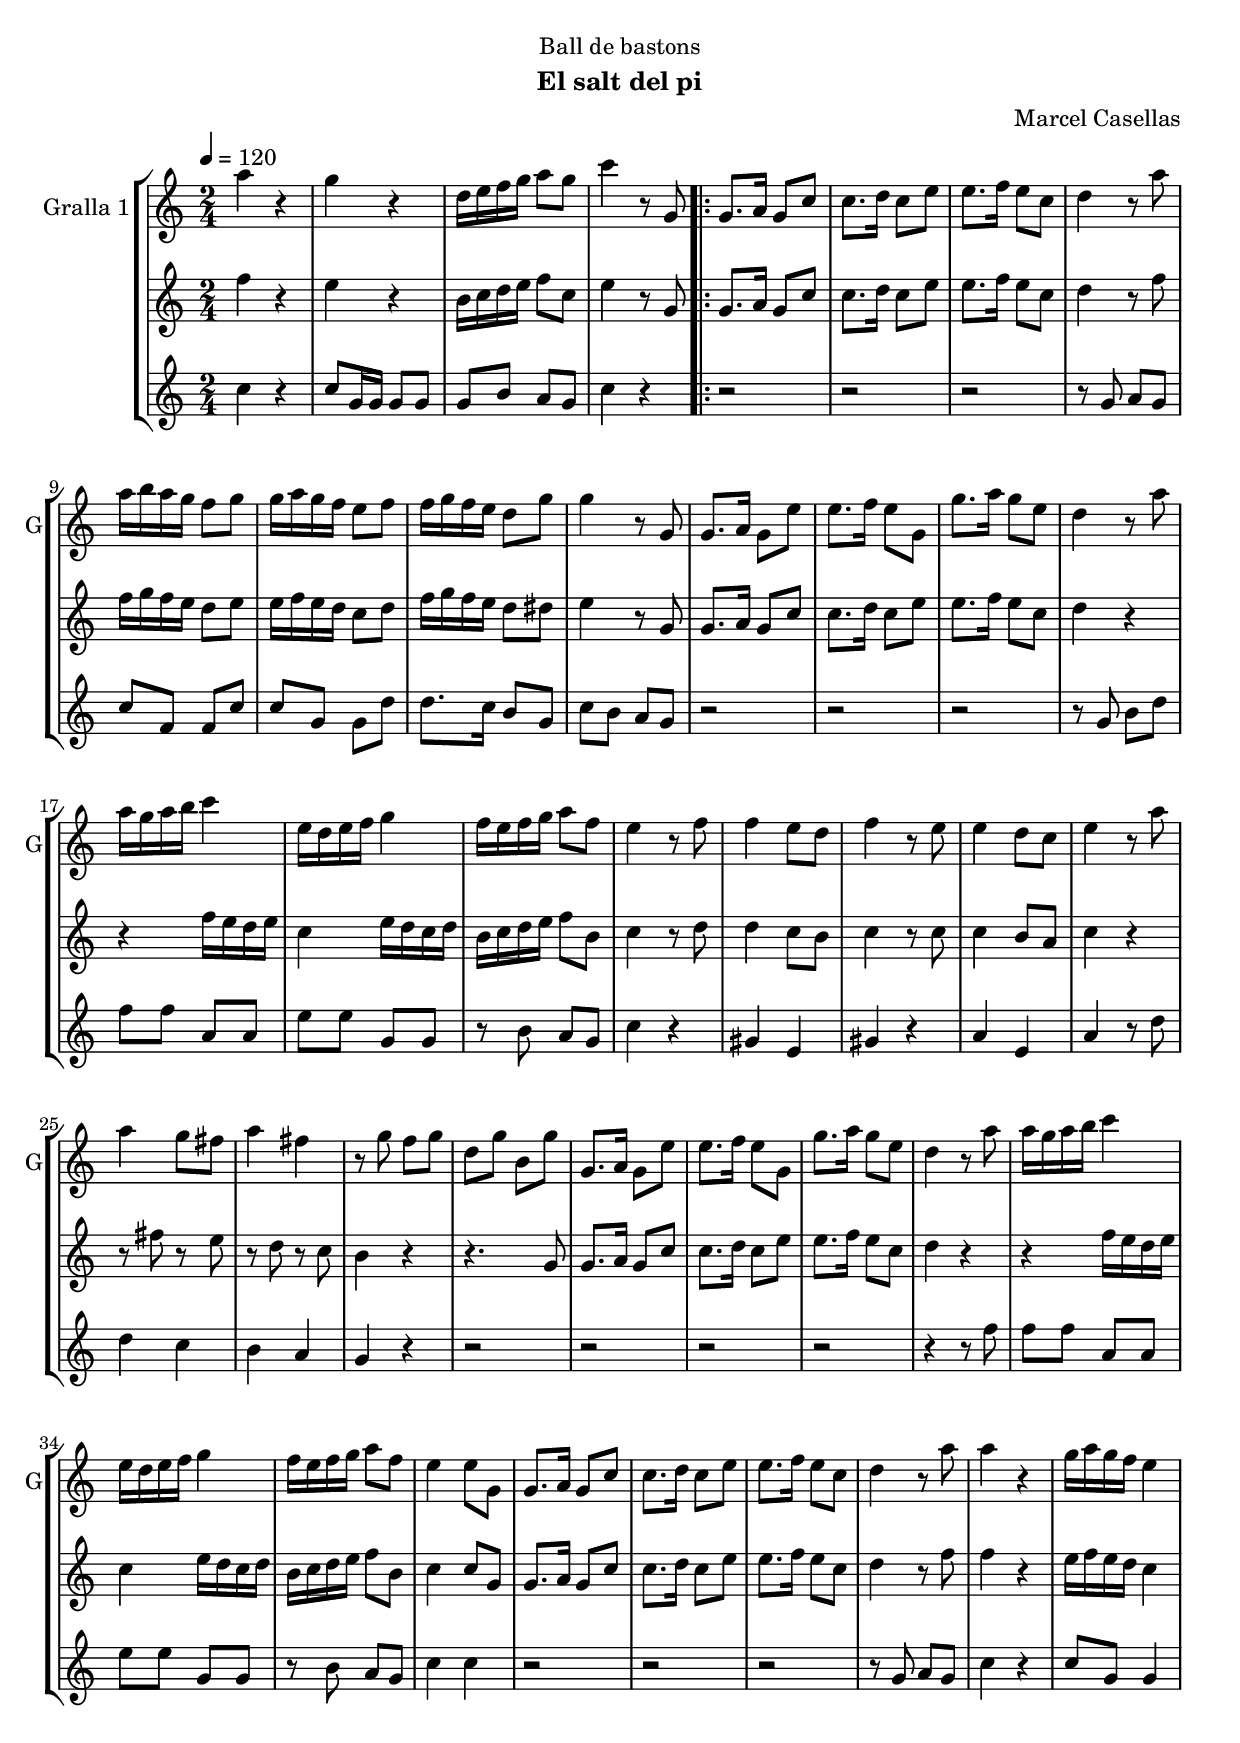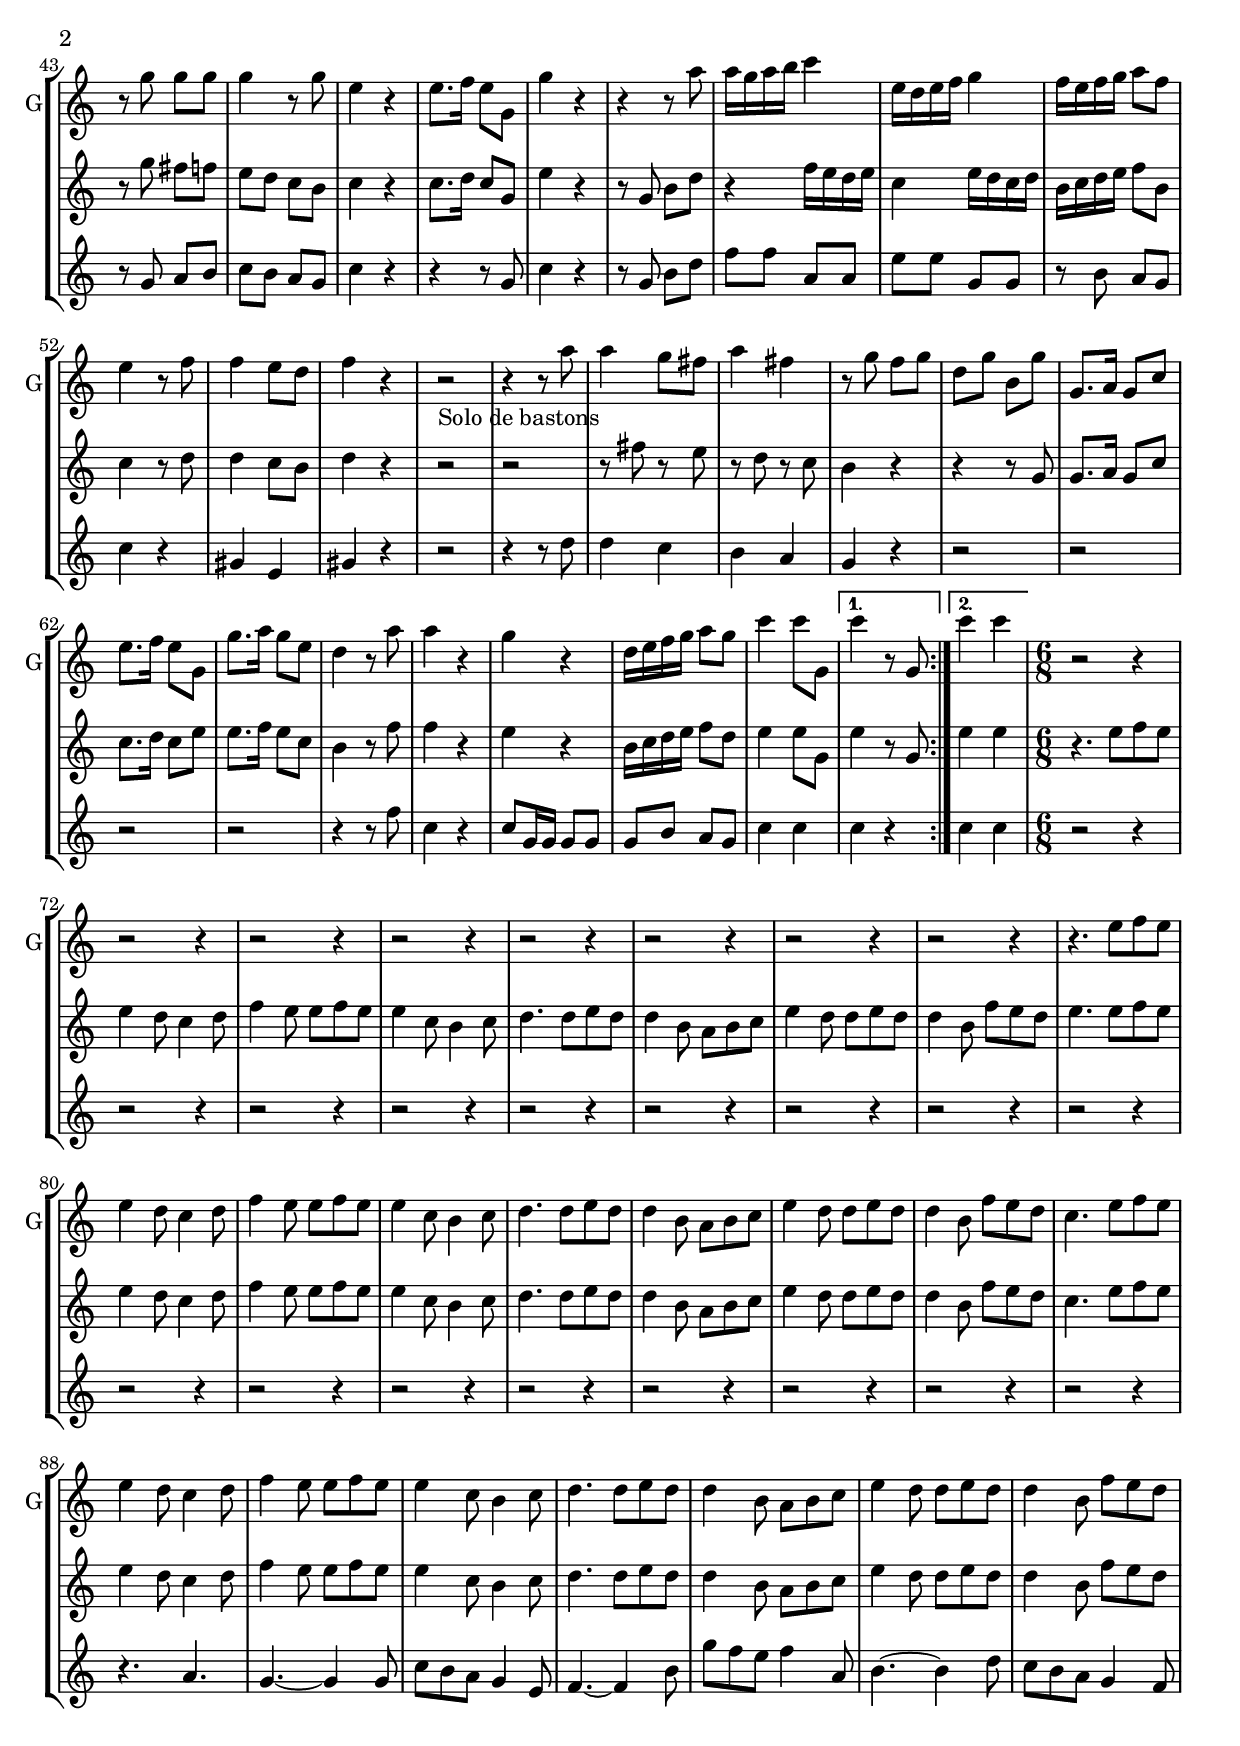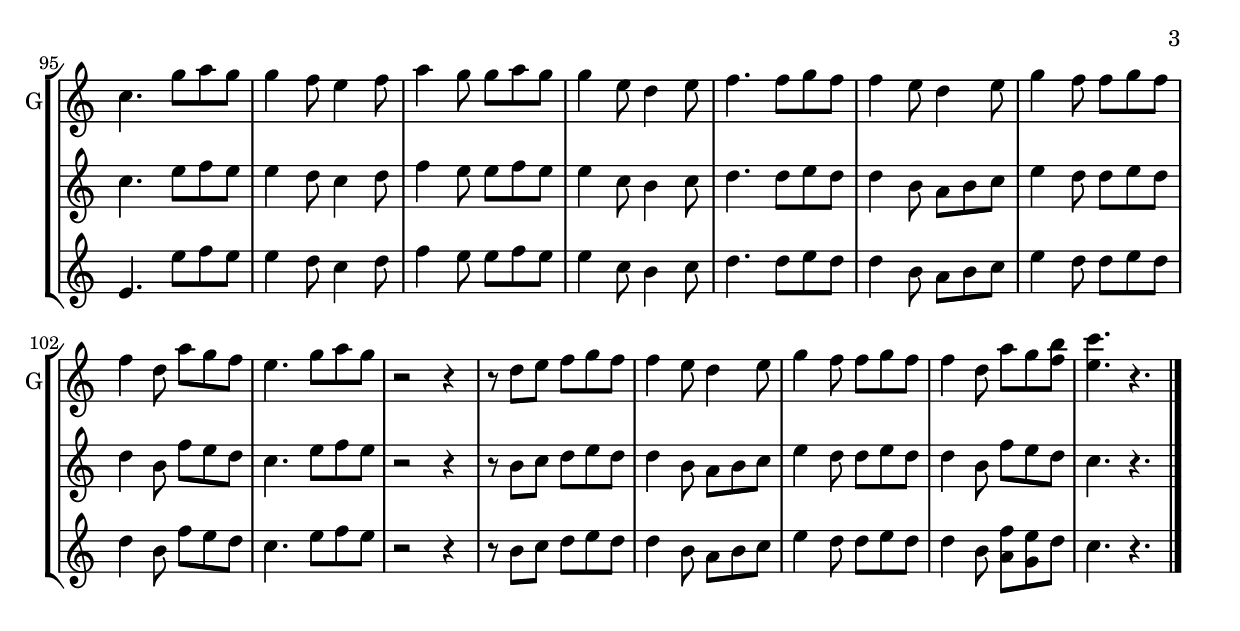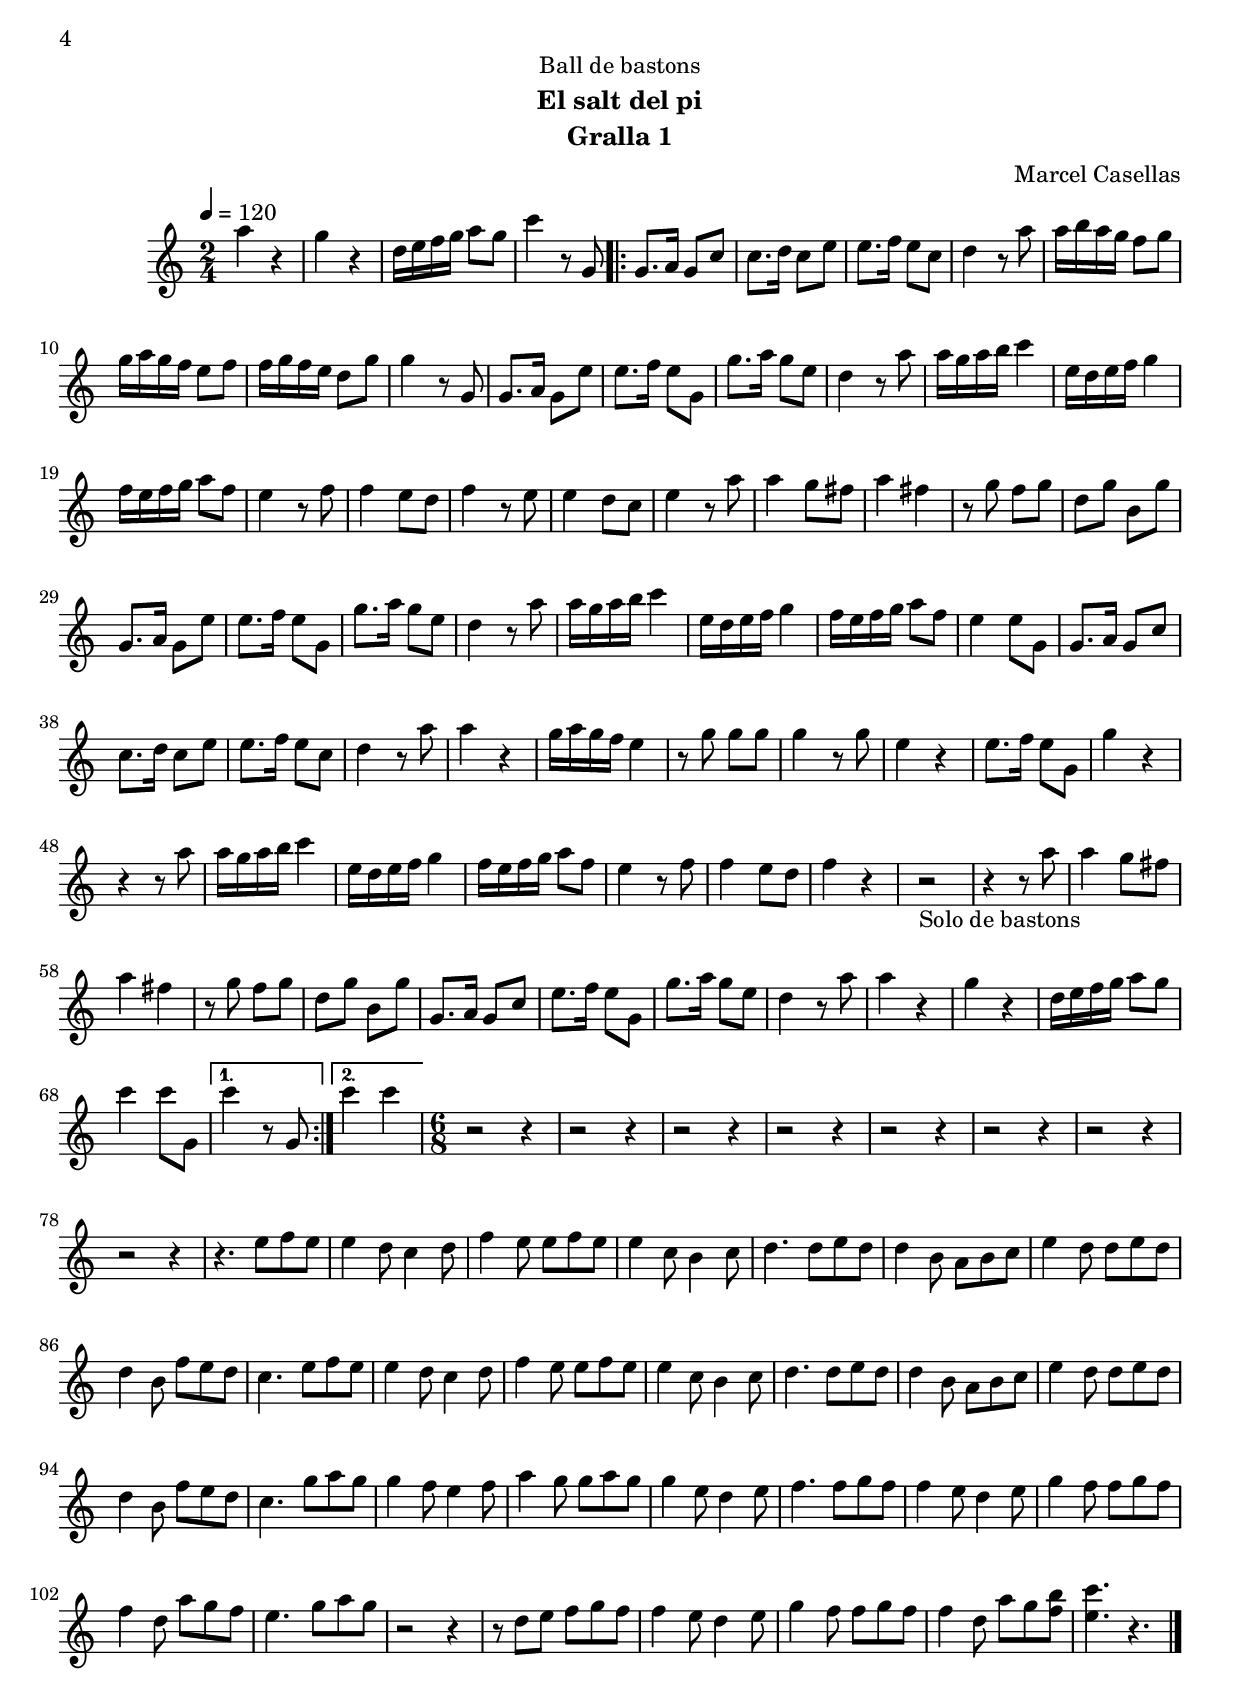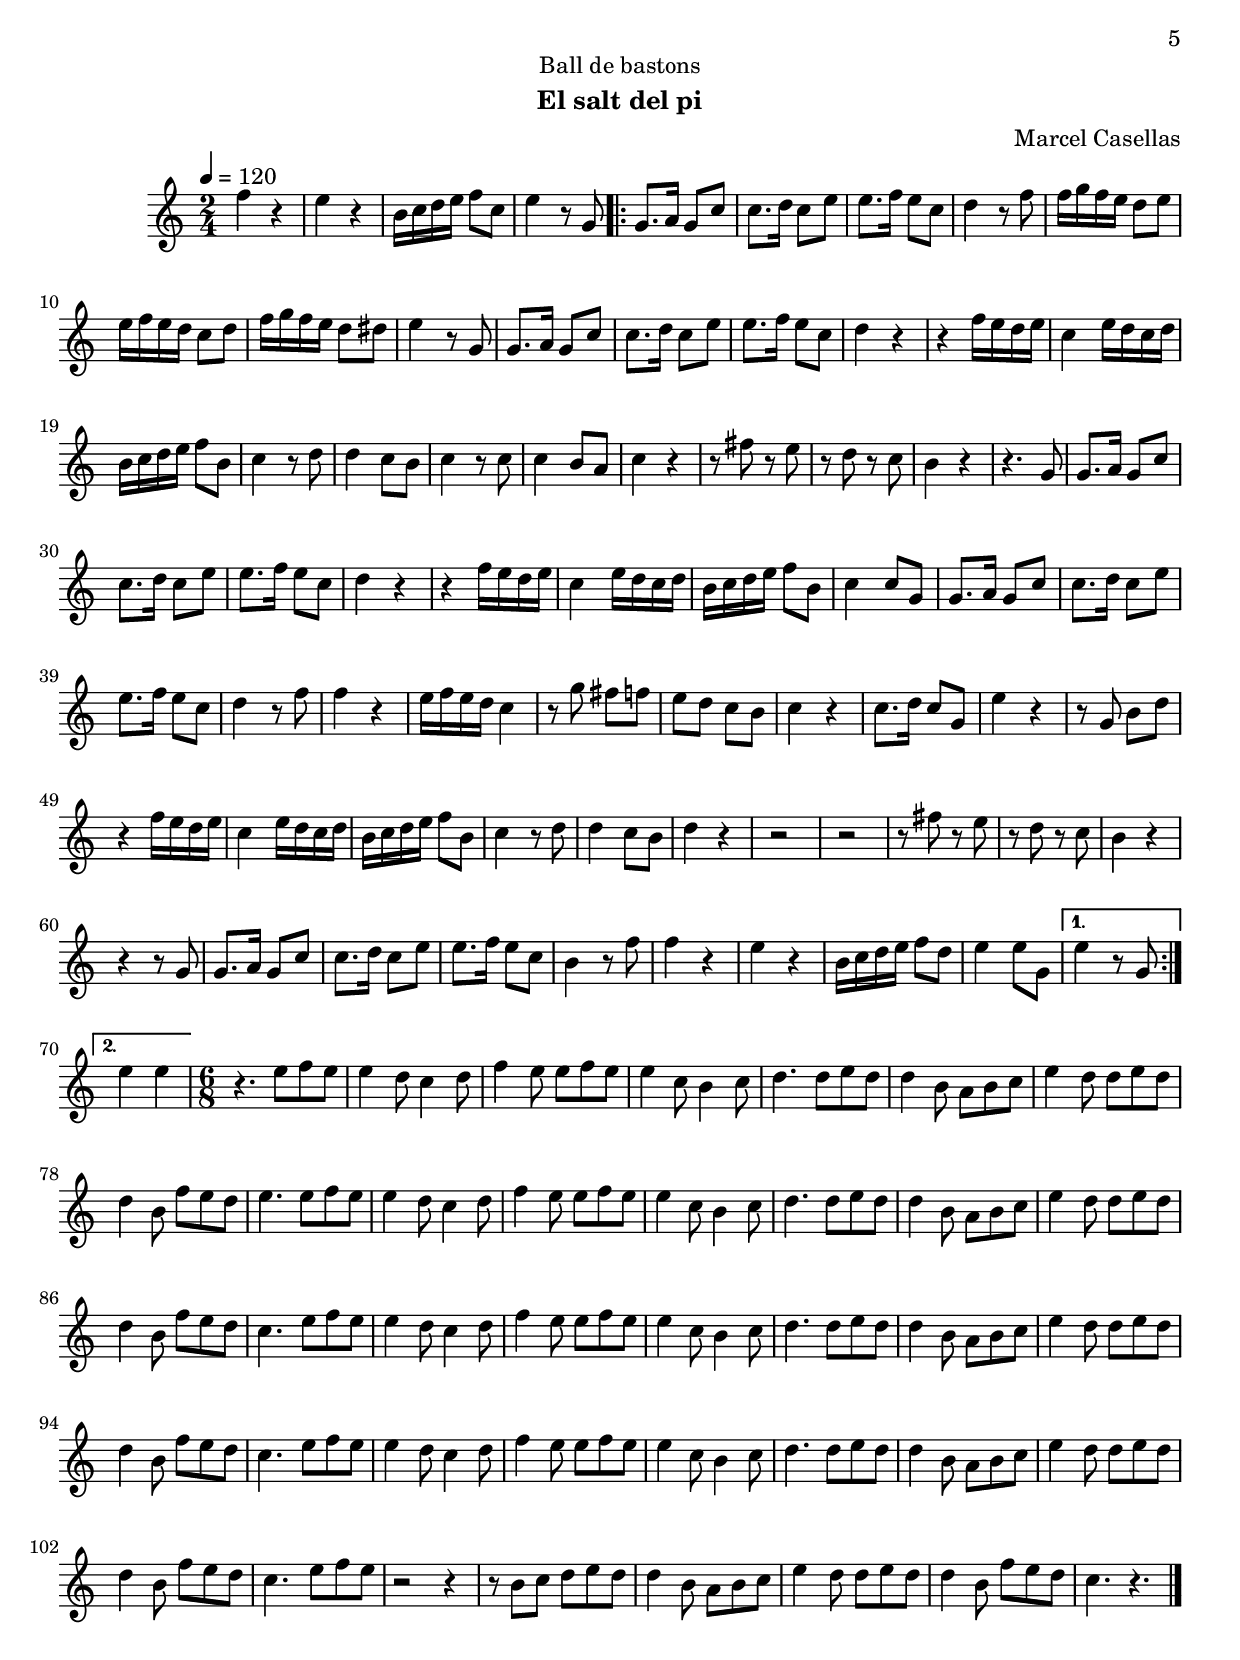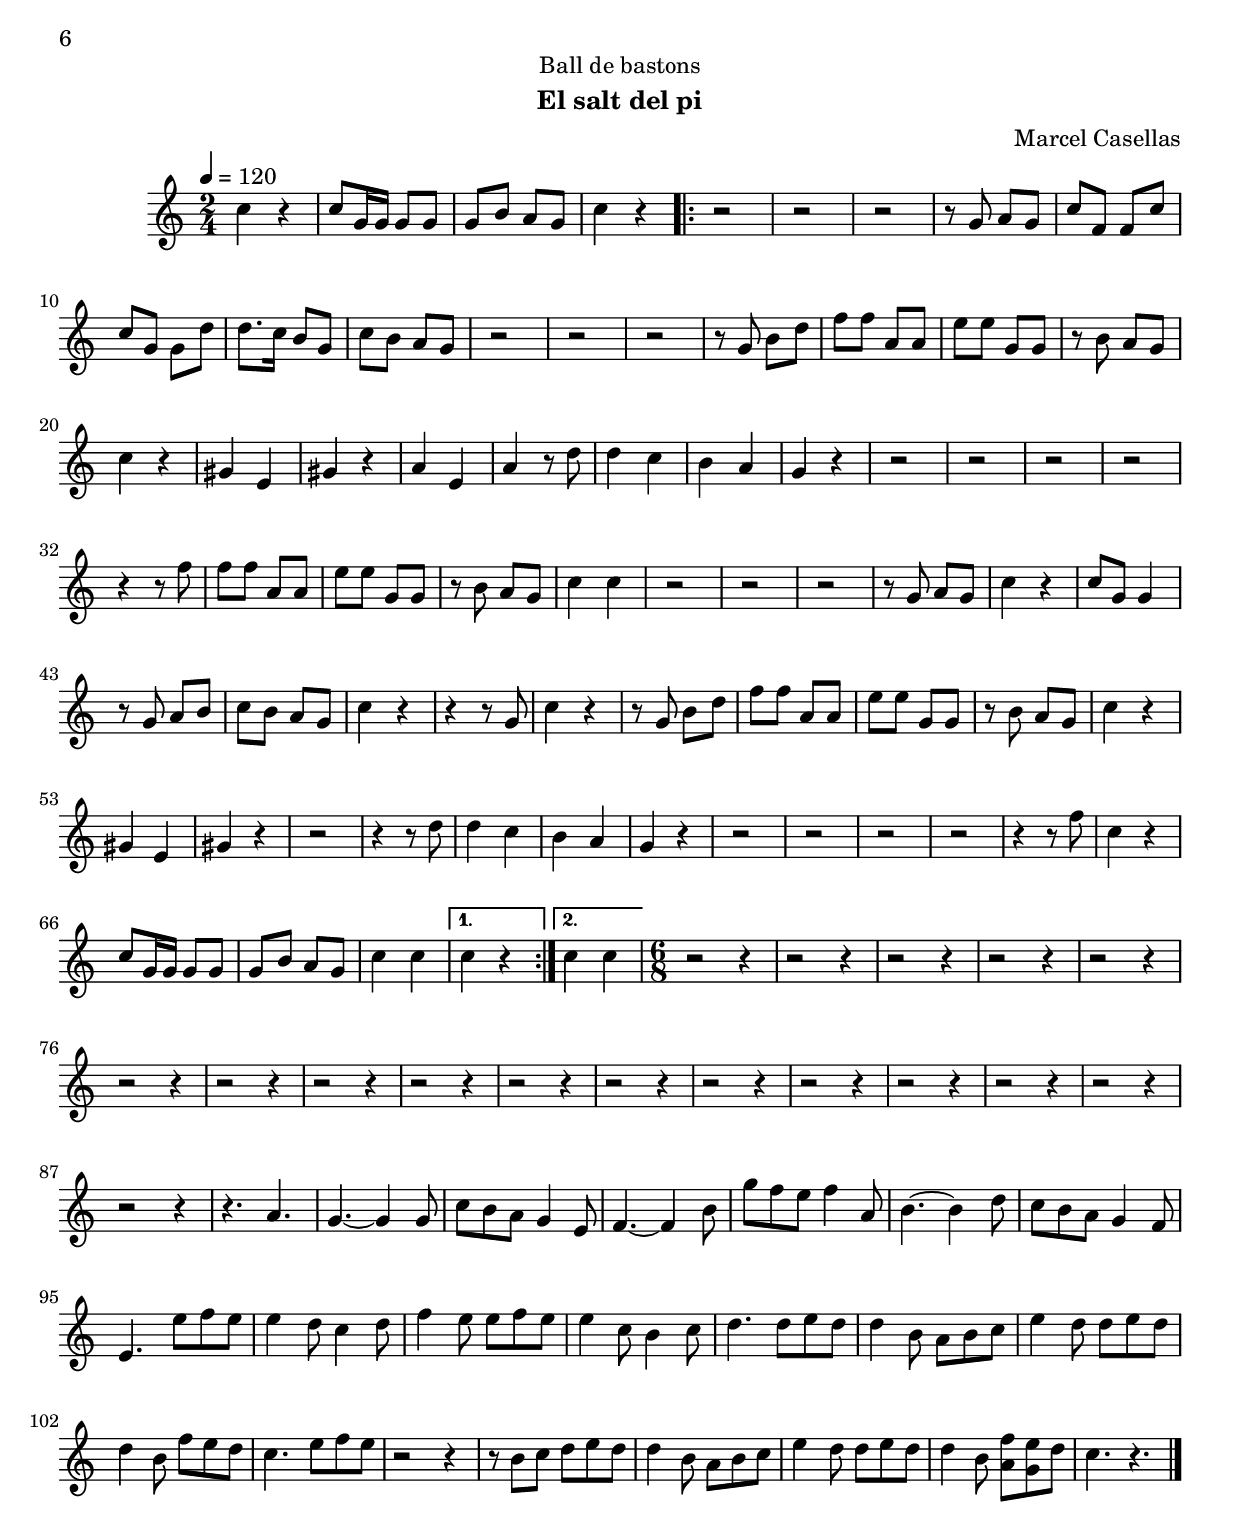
\version "2.22.1"

\header {
  dedication="Ball de bastons"
  title=""
  subtitle="El salt del pi"
  subsubtitle=""
  poet=""
  meter=""
  piece=""
  composer=""
  arranger="Marcel Casellas"
  opus=""
  instrument=""
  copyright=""
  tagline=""
}

liniaroAa =
\relative a''
{
  \tempo 4=120
  \clef treble
  \key c \major
  \time 2/4
  a4 r  |
  g4 r  |
  d16 e f g a8 g  |
  c4 r8 g,  |
  %05
  \repeat volta 2 { g8. a16 g8 c  |
  c8. d16 c8 e  |
  e8. f16 e8 c  |
  d4 r8 a'  |
  a16 b a g f8 g  |
  %10
  g16 a g f e8 f  |
  f16 g f e d8 g  |
  g4 r8 g,  |
  g8. a16 g8 e'  |
  e8. f16 e8 g,  |
  %15
  g'8. a16 g8 e  |
  d4 r8 a'  |
  a16 g a b c4  |
  e,16 d e f g4  |
  f16 e f g a8 f  |
  %20
  e4 r8 f  |
  f4 e8 d  |
  f4 r8 e  |
  e4 d8 c  |
  e4 r8 a  |
  %25
  a4 g8 fis  |
  a4 fis  |
  r8 g f g  |
  d8 g b, g'  |
  g,8. a16 g8 e'  |
  %30
  e8. f16 e8 g,  |
  g'8. a16 g8 e  |
  d4 r8 a'  |
  a16 g a b c4  |
  e,16 d e f g4  |
  %35
  f16 e f g a8 f  |
  e4 e8 g,  |
  g8. a16 g8 c  |
  c8. d16 c8 e  |
  e8. f16 e8 c  |
  %40
  d4 r8 a'  |
  a4 r  |
  g16 a g f e4  |
  r8 g g g  |
  g4 r8 g  |
  %45
  e4 r  |
  e8. f16 e8 g,  |
  g'4 r  |
  r4 r8 a  |
  a16 g a b c4  |
  %50
  e,16 d e f g4  |
  f16 e f g a8 f  |
  e4 r8 f  |
  f4 e8 d  |
  f4 r  |
  %55
  r2 _"Solo de bastons"  |
  r4 r8 a  |
  a4 g8 fis  |
  a4 fis  |
  r8 g f g  |
  %60
  d8 g b, g'  |
  g,8. a16 g8 c  |
  e8. f16 e8 g,  |
  g'8. a16 g8 e  |
  d4 r8 a'  |
  %65
  a4 r  |
  g4 r  |
  d16 e f g a8 g  |
  c4 c8 g, }
  \alternative { { c'4 r8 g, }
  %70
  { c'4 c } }
  \time 6/8   r2 r4  |
  r2 r4  |
  r2 r4  |
  r2 r4  |
  %75
  r2 r4  |
  r2 r4  |
  r2 r4  |
  r2 r4  |
  r4. e,8 f e  |
  %80
  e4 d8 c4 d8  |
  f4 e8 e f e  |
  e4 c8 b4 c8  |
  d4. d8 e d  |
  d4 b8 a b c  |
  %85
  e4 d8 d e d  |
  d4 b8 f' e d  |
  c4. e8 f e  |
  e4 d8 c4 d8  |
  f4 e8 e f e  |
  %90
  e4 c8 b4 c8  |
  d4. d8 e d  |
  d4 b8 a b c  |
  e4 d8 d e d  |
  d4 b8 f' e d  |
  %95
  c4. g'8 a g  |
  g4 f8 e4 f8  |
  a4 g8 g a g  |
  g4 e8 d4 e8  |
  f4. f8 g f  |
  %100
  f4 e8 d4 e8  |
  g4 f8 f g f  |
  f4 d8 a' g f  |
  e4. g8 a g  |
  r2 r4   |
  %105
  r8 d e f g f  |
  f4 e8 d4 e8  |
  g4 f8 f g f  |
  f4 d8 a' g <f b>  |
  <e c'>4. r  \bar "|."
}

liniaroAb =
\relative f''
{
  \tempo 4=120
  \clef treble
  \key c \major
  \time 2/4
  f4 r  |
  e4 r  |
  b16 c d e f8 c  |
  e4 r8 g,  |
  %05
  \repeat volta 2 { g8. a16 g8 c  |
  c8. d16 c8 e  |
  e8. f16 e8 c  |
  d4 r8 f  |
  f16 g f e d8 e  |
  %10
  e16 f e d c8 d  |
  f16 g f e d8 dis  |
  e4 r8 g,  |
  g8. a16 g8 c  |
  c8. d16 c8 e  |
  %15
  e8. f16 e8 c  |
  d4 r  |
  r4 f16 e d e  |
  c4 e16 d c d  |
  b16 c d e f8 b,  |
  %20
  c4 r8 d  |
  d4 c8 b  |
  c4 r8 c  |
  c4 b8 a  |
  c4 r  |
  %25
  r8 fis r e  |
  r8 d r c  |
  b4 r  |
  r4. g8  |
  g8. a16 g8 c  |
  %30
  c8. d16 c8 e  |
  e8. f16 e8 c  |
  d4 r  |
  r4 f16 e d e  |
  c4 e16 d c d  |
  %35
  b16 c d e f8 b,  |
  c4 c8 g  |
  g8. a16 g8 c  |
  c8. d16 c8 e  |
  e8. f16 e8 c  |
  %40
  d4 r8 f  |
  f4 r  |
  e16 f e d c4  |
  r8 g' fis f  |
  e8 d c b  |
  %45
  c4 r  |
  c8. d16 c8 g  |
  e'4 r  |
  r8 g, b d  |
  r4 f16 e d e  |
  %50
  c4 e16 d c d  |
  b16 c d e f8 b,  |
  c4 r8 d  |
  d4 c8 b  |
  d4 r  |
  %55
  r2  |
  r2  |
  r8 fis r e  |
  r8 d r c  |
  b4 r  |
  %60
  r4 r8 g  |
  g8. a16 g8 c  |
  c8. d16 c8 e  |
  e8. f16 e8 c  |
  b4 r8 f'  |
  %65
  f4 r  |
  e4 r  |
  b16 c d e f8 d  |
  e4 e8 g, }
  \alternative { { e'4 r8 g, }
  %70
  { e'4 e } }
  \time 6/8   r4. e8 f e  |
  e4 d8 c4 d8  |
  f4 e8 e f e  |
  e4 c8 b4 c8  |
  %75
  d4. d8 e d  |
  d4 b8 a b c  |
  e4 d8 d e d  |
  d4 b8 f' e d  |
  e4. e8 f e  |
  %80
  e4 d8 c4 d8  |
  f4 e8 e f e  |
  e4 c8 b4 c8  |
  d4. d8 e d  |
  d4 b8 a b c  |
  %85
  e4 d8 d e d  |
  d4 b8 f' e d  |
  c4. e8 f e  |
  e4 d8 c4 d8  |
  f4 e8 e f e  |
  %90
  e4 c8 b4 c8  |
  d4. d8 e d  |
  d4 b8 a b c  |
  e4 d8 d e d  |
  d4 b8 f' e d  |
  %95
  c4. e8 f e  |
  e4 d8 c4 d8  |
  f4 e8 e f e  |
  e4 c8 b4 c8  |
  d4. d8 e d  |
  %100
  d4 b8 a b c  |
  e4 d8 d e d  |
  d4 b8 f' e d  |
  c4. e8 f e  |
  r2 r4  |
  %105
  r8 b c d e d  |
  d4 b8 a b c  |
  e4 d8 d e d  |
  d4 b8 f' e d  |
  c4. r  \bar "|."
}

liniaroAc =
\relative c''
{
  \tempo 4=120
  \clef treble
  \key c \major
  \time 2/4
  c4 r  |
  c8 g16 g g8 g  |
  g8 b a g  |
  c4 r  |
  %05
  \repeat volta 2 { r2  |
  r2  |
  r2  |
  r8 g a g  |
  c8 f, f c'  |
  %10
  c8 g g d'  |
  d8. c16 b8 g  |
  c8 b a g  |
  r2  |
  r2  |
  %15
  r2  |
  r8 g b d  |
  f8 f a, a  |
  e'8 e g, g  |
  r8 b a g  |
  %20
  c4 r  |
  gis4 e  |
  gis4 r  |
  a4 e  |
  a4 r8 d  |
  %25
  d4 c  |
  b4 a  |
  g4 r  |
  r2  |
  r2  |
  %30
  r2  |
  r2  |
  r4 r8 f'  |
  f8 f a, a  |
  e'8 e g, g  |
  %35
  r8 b a g  |
  c4 c  |
  r2  |
  r2  |
  r2  |
  %40
  r8 g a g  |
  c4 r  |
  c8 g g4  |
  r8 g a b  |
  c8 b a g  |
  %45
  c4 r  |
  r4 r8 g  |
  c4 r  |
  r8 g b d  |
  f8 f a, a  |
  %50
  e'8 e g, g  |
  r8 b a g  |
  c4 r  |
  gis4 e  |
  gis4 r  |
  %55
  r2  |
  r4 r8 d'  |
  d4 c  |
  b4 a  |
  g4 r  |
  %60
  r2  |
  r2  |
  r2  |
  r2  |
  r4 r8 f'  |
  %65
  c4 r  |
  c8 g16 g g8 g  |
  g8 b a g  |
  c4 c }
  \alternative { { c4 r }
  %70
  { c4 c } }
  \time 6/8   r2 r4  |
  r2 r4  |
  r2 r4  |
  r2 r4  |
  %75
  r2 r4  |
  r2 r4  |
  r2 r4  |
  r2 r4  |
  r2 r4  |
  %80
  r2 r4  |
  r2 r4  |
  r2 r4  |
  r2 r4  |
  r2 r4  |
  %85
  r2 r4  |
  r2 r4  |
  r2 r4  |
  r4. a  |
  g4. ~ g4 g8  |
  %90
  c8 b a g4 e8  |
  f4. ~ f4 b8  |
  g'8 f e f4 a,8  |
  b4. ~ b4 d8  |
  c8 b a g4 f8  |
  %95
  e4. e'8 f e  |
  e4 d8 c4 d8  |
  f4 e8 e f e  |
  e4 c8 b4 c8  |
  d4. d8 e d  |
  %100
  d4 b8 a b c  |
  e4 d8 d e d  |
  d4 b8 f' e d  |
  c4. e8 f e  |
  r2 r4  |
  %105
  r8 b c d e d  |
  d4 b8 a b c  |
  e4 d8 d e d  |
  d4 b8 <a f'> <g e'> d'  |
  c4. r  \bar "|."
}

\bookpart {
  \score {
    \new StaffGroup {
      \override Score.RehearsalMark #'self-alignment-X = #LEFT
      <<
        \new Staff \with {instrumentName = #"Gralla 1" shortInstrumentName = #"G"} \liniaroAa
        \new Staff \with {instrumentName = #"" shortInstrumentName = #" "} \liniaroAb
        \new Staff \with {instrumentName = #"" shortInstrumentName = #" "} \liniaroAc
      >>
    }
    \layout {}
  }
  \score { \unfoldRepeats
    \new StaffGroup {
      \override Score.RehearsalMark #'self-alignment-X = #LEFT
      <<
        \new Staff \with {instrumentName = #"Gralla 1" shortInstrumentName = #"G"} \liniaroAa
        \new Staff \with {instrumentName = #"" shortInstrumentName = #" "} \liniaroAb
        \new Staff \with {instrumentName = #"" shortInstrumentName = #" "} \liniaroAc
      >>
    }
    \midi {
      \set Staff.midiInstrument = "oboe"
      \set DrumStaff.midiInstrument = "drums"
    }
  }
}

\bookpart {
  \header {instrument="Gralla 1"}
  \score {
    \new StaffGroup {
      \override Score.RehearsalMark #'self-alignment-X = #LEFT
      <<
        \new Staff \liniaroAa
      >>
    }
    \layout {}
  }
  \score { \unfoldRepeats
    \new StaffGroup {
      \override Score.RehearsalMark #'self-alignment-X = #LEFT
      <<
        \new Staff \liniaroAa
      >>
    }
    \midi {
      \set Staff.midiInstrument = "oboe"
      \set DrumStaff.midiInstrument = "drums"
    }
  }
}

\bookpart {
  \header {instrument=""}
  \score {
    \new StaffGroup {
      \override Score.RehearsalMark #'self-alignment-X = #LEFT
      <<
        \new Staff \liniaroAb
      >>
    }
    \layout {}
  }
  \score { \unfoldRepeats
    \new StaffGroup {
      \override Score.RehearsalMark #'self-alignment-X = #LEFT
      <<
        \new Staff \liniaroAb
      >>
    }
    \midi {
      \set Staff.midiInstrument = "oboe"
      \set DrumStaff.midiInstrument = "drums"
    }
  }
}

\bookpart {
  \header {instrument=""}
  \score {
    \new StaffGroup {
      \override Score.RehearsalMark #'self-alignment-X = #LEFT
      <<
        \new Staff \liniaroAc
      >>
    }
    \layout {}
  }
  \score { \unfoldRepeats
    \new StaffGroup {
      \override Score.RehearsalMark #'self-alignment-X = #LEFT
      <<
        \new Staff \liniaroAc
      >>
    }
    \midi {
      \set Staff.midiInstrument = "oboe"
      \set DrumStaff.midiInstrument = "drums"
    }
  }
}

